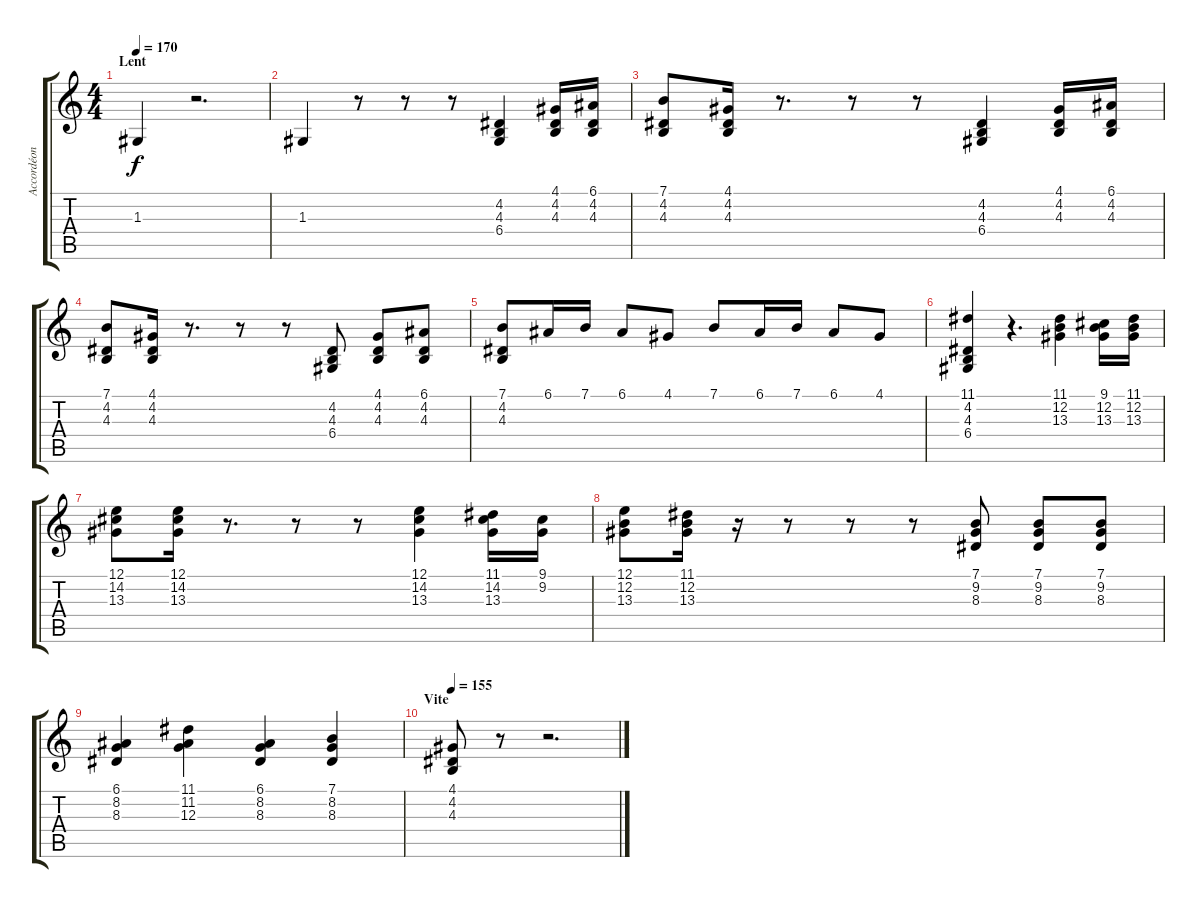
\track ("Accordéon" "Accordéon") {instrument tangoaccordion}
\staff {score tabs}
\tuning (E4 B3 G3 D3 A2 E2) {hide}
\ts (4 4)
\section ("" "Lent")
\tempo 170
\tempo 105
\tempo 170
\clef g2
\ks c
1.3.4{dy f instrument tangoaccordion} r.2{d} |
1.3.4 r.8 r.8 r.8 (4.2 4.3 6.4).4 (4.1 4.2 4.3).16 (6.1 4.2 4.3).16 |
(7.1 4.2 4.3).8 (4.1 4.2 4.3).16 r.8{d} r.8 r.8 (4.2 4.3 6.4).4 (4.1 4.2 4.3).16 (6.1 4.2 4.3).16 |
(7.1 4.2 4.3).8 (4.1 4.2 4.3).16 r.8{d} r.8 r.8 (4.2 4.3 6.4).8 (4.1 4.2 4.3).8 (6.1 4.2 4.3).8 |
(7.1 4.2 4.3).8 6.1.16 7.1.16 6.1.8 4.1.8 7.1.8 6.1.16 7.1.16 6.1.8 4.1.8 |
(11.1 4.2 4.3 6.4).4 r.4{d} (11.1 12.2 13.3).4 (9.1 12.2 13.3).16 (11.1 12.2 13.3).16 |
(12.1 14.2 13.3).8 (12.1 14.2 13.3).16 r.8{d} r.8 r.8 (12.1 14.2 13.3).4 (11.1 14.2 13.3).16 (9.1 9.2).16 |
(12.1 12.2 13.3).8 (11.1 12.2 13.3).16 r.16 r.8 r.8 r.8 (7.1 9.2 8.3).8 (7.1 9.2 8.3).8 (7.1 9.2 8.3).8 |
(6.1 8.2 8.3).4 (11.1 11.2 12.3).4 (6.1 8.2 8.3).4 (7.1 8.2 8.3).4 |
\section ("" "Vite")
\tempo 155
(4.1 4.2 4.3).8 r.8 r.2{d}
